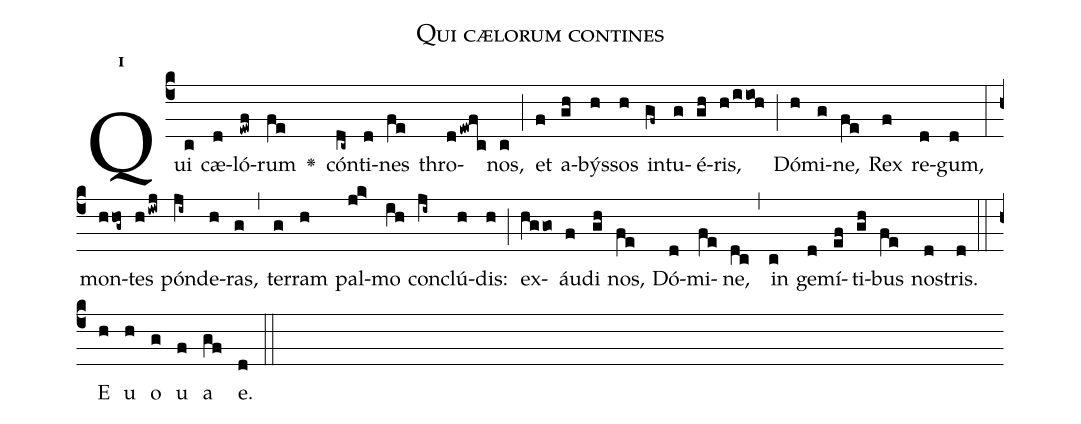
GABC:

name:Qui cælorum contines;
office-part:Antiphona;
mode:1;
%%
initial-style: 1;
name: Qui cælorum contines;
book: Antiphonae & Responsoria/Tomus IV, p. 14;
book: Antiphonae & Responsoria/Tomus IV, p. 13;
occasion: Dominica XVIII per Annum;
occasion: Dominica XVIII per Annum;
office-part: 1V Ant M ad lib;
office-part: 1V Ant M ad lib;
annotation: 1d;
centering-scheme: english;
font: OFLSortsMillGoudy;
height: 11;
width: 4.5;
%%
(c4)Qui(c) cæ(d)ló(ewf)rum(fe) <v>\greheightstar</v>() cón(dc~)ti(d)nes(fe) thro(dewfc)nos,(c) (;) et(f) a(gh)býs(h)sos(h) in(gf~)tu(g)é(gh)ris,(h/iioh) (;) Dó(h)mi(g)ne,(fe) Rex(f) re(d)gum,(d) (:) mon(hhog~)tes(hiwj) pón(ji~)de(h)ras,(g) (,) ter(g)ram(h) pal(jk>)mo(ih) con(ji~)clú(h)dis:(h) (;) ex(hggo)áu(f)di(gh) nos,(fe) Dó(d)mi(fe)ne,(dc) (,) in(c) ge(d)mí(ef)ti(gh)bus(fe) no(d)stris.(d) (::) E(h) u(h) o(g) u(f) a(gf) e.(d) (::)
